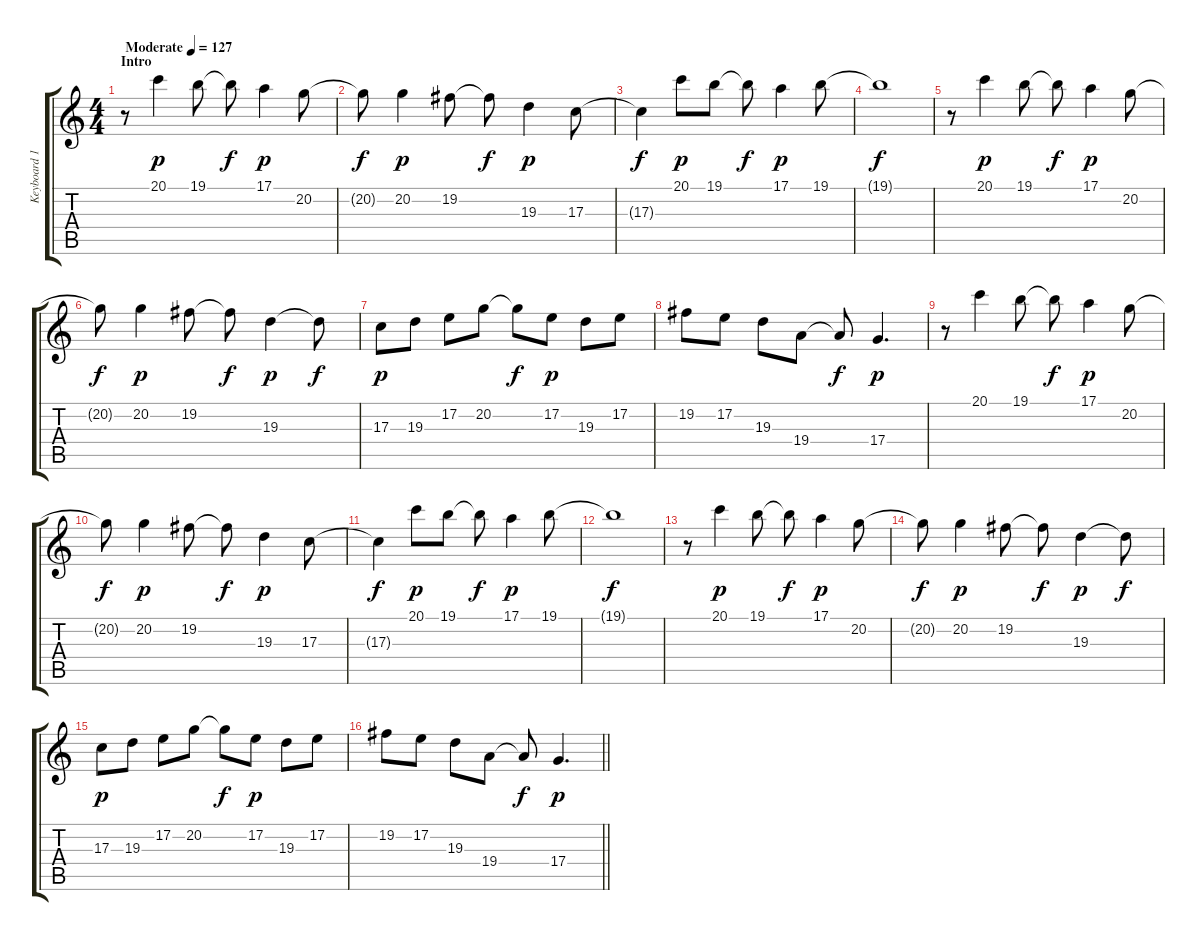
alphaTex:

\track ("Keyboard 1" "Keyboard 1") {instrument electricpiano1}
\staff {score tabs}
\tuning (E4 B3 G3 D3 A2 E2) {hide}
\ts (4 4)
\section ("" "Intro")
\tempo (127 "Moderate")
\clef g2
\ks c
r.8{dy p instrument electricpiano1} 20.1.4 19.1.8 19.1{t}.8{dy f} 17.1.4{dy p} 20.2.8 |
20.2{t}.8{dy f} 20.2.4{dy p} 19.2.8 19.2{t}.8{dy f} 19.3.4{dy p} 17.3.8 |
17.3{t}.4{dy f} 20.1.8{dy p} 19.1.8 19.1{t}.8{dy f} 17.1.4{dy p} 19.1.8 |
19.1{t}.1{dy f} |
r.8 20.1.4{dy p} 19.1.8 19.1{t}.8{dy f} 17.1.4{dy p} 20.2.8 |
20.2{t}.8{dy f} 20.2.4{dy p} 19.2.8 19.2{t}.8{dy f} 19.3.4{dy p} 19.3{t}.8{dy f} |
17.3.8{dy p} 19.3.8 17.2.8 20.2.8 20.2{t}.8{dy f} 17.2.8{dy p} 19.3.8 17.2.8 |
19.2.8 17.2.8 19.3.8 19.4.8 19.4{t}.8{dy f} 17.4.4{d dy p} |
r.8 20.1.4 19.1.8 19.1{t}.8{dy f} 17.1.4{dy p} 20.2.8 |
20.2{t}.8{dy f} 20.2.4{dy p} 19.2.8 19.2{t}.8{dy f} 19.3.4{dy p} 17.3.8 |
17.3{t}.4{dy f} 20.1.8{dy p} 19.1.8 19.1{t}.8{dy f} 17.1.4{dy p} 19.1.8 |
19.1{t}.1{dy f} |
r.8 20.1.4{dy p} 19.1.8 19.1{t}.8{dy f} 17.1.4{dy p} 20.2.8 |
20.2{t}.8{dy f} 20.2.4{dy p} 19.2.8 19.2{t}.8{dy f} 19.3.4{dy p} 19.3{t}.8{dy f} |
17.3.8{dy p} 19.3.8 17.2.8 20.2.8 20.2{t}.8{dy f} 17.2.8{dy p} 19.3.8 17.2.8 |
\barLineRight lightlight
19.2.8 17.2.8 19.3.8 19.4.8 19.4{t}.8{dy f} 17.4.4{d dy p}
